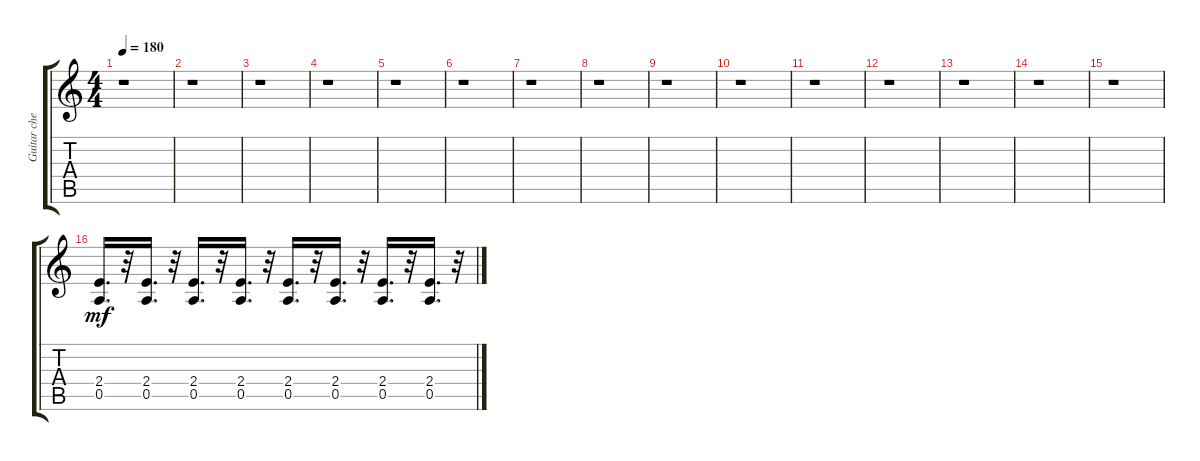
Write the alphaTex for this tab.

\track ("Guitar ches" "Guitar che") {instrument overdrivenguitar}
\staff {score tabs}
\tuning (E4 B3 G3 D3 A2 E2) {hide}
\ts (4 4)
\tempo 180
\clef g2
\ks c
r.1{dy mf} |
r.1 |
r.1 |
r.1 |
r.1 |
r.1 |
r.1 |
r.1 |
r.1 |
r.1 |
r.1 |
r.1 |
r.1 |
r.1 |
r.1 |
(2.4 0.5).16{d} r.32 (2.4 0.5).16{d} r.32 (2.4 0.5).16{d} r.32 (2.4 0.5).16{d} r.32 (2.4 0.5).16{d} r.32 (2.4 0.5).16{d} r.32 (2.4 0.5).16{d} r.32 (2.4 0.5).16{d} r.32
